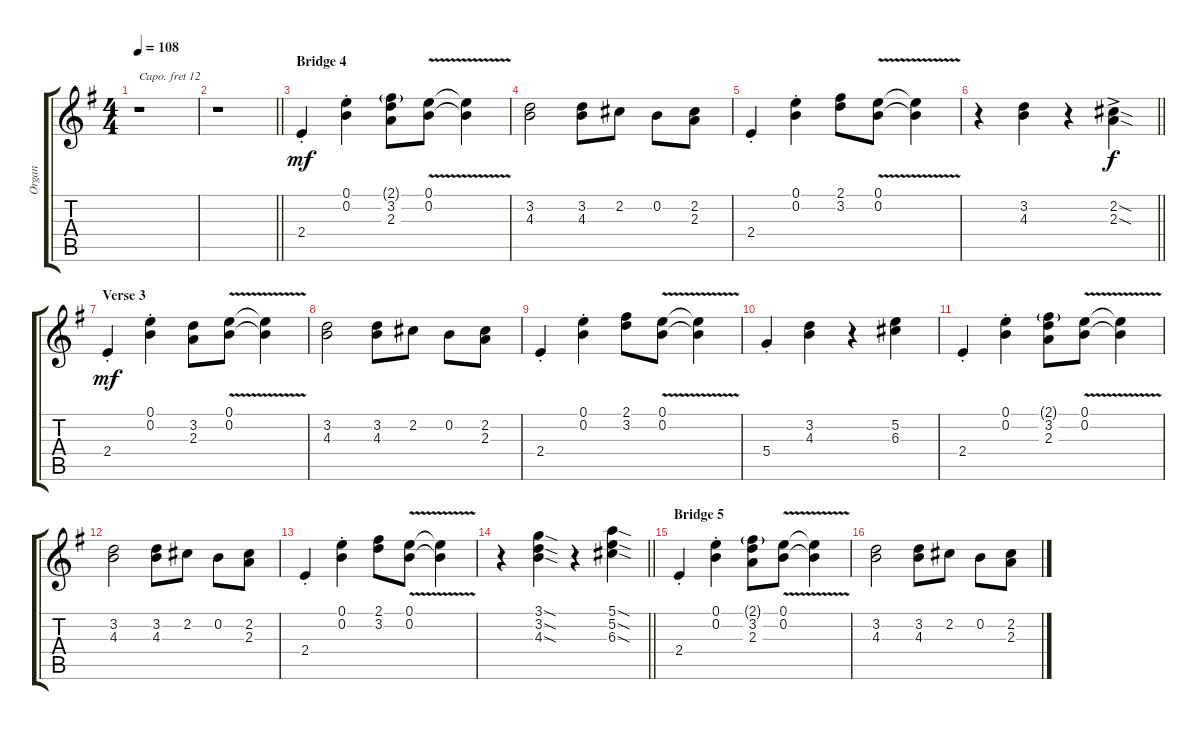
\track ("Organ" "Organ") {instrument rockorgan}
\staff {score tabs}
\capo 12
\tuning (E4 B3 G3 D3 A2 E2) {hide}
\ts (4 4)
\tempo 108
\clef g2
\ks g
r.1{dy mf} |
\barLineRight lightlight
r.1 |
\section ("" "Bridge 4")
2.4{st}.4 (0.1{st} 0.2{st}).4 (2.1{g} 3.2 2.3).8 (0.1{v} 0.2{v}).8 (0.1{v t} 0.2{v t}).4 |
(3.2 4.3).2 (3.2 4.3).8 2.2.8 0.2.8 (2.2 2.3).8 |
2.4{st}.4 (0.1{st} 0.2{st}).4 (2.1 3.2).8 (0.1{v} 0.2{v}).8 (0.1{v t} 0.2{v t}).4 |
\barLineRight lightlight
r.4 (3.2 4.3).4 r.4 (2.2{sod ac} 2.3{sod ac}).4{dy f} |
\section ("" "Verse 3")
2.4{st}.4{dy mf} (0.1{st} 0.2{st}).4 (3.2 2.3).8 (0.1{v} 0.2{v}).8 (0.1{v t} 0.2{v t}).4 |
(3.2 4.3).2 (3.2 4.3).8 2.2.8 0.2.8 (2.2 2.3).8 |
2.4{st}.4 (0.1{st} 0.2{st}).4 (2.1 3.2).8 (0.1{v} 0.2{v}).8 (0.1{v t} 0.2{v t}).4 |
5.4{st}.4 (3.2 4.3).4 r.4 (5.2 6.3).4 |
2.4{st}.4 (0.1{st} 0.2{st}).4 (2.1{g} 3.2 2.3).8 (0.1{v} 0.2{v}).8 (0.1{v t} 0.2{v t}).4 |
(3.2 4.3).2 (3.2 4.3).8 2.2.8 0.2.8 (2.2 2.3).8 |
2.4{st}.4 (0.1{st} 0.2{st}).4 (2.1 3.2).8 (0.1{v} 0.2{v}).8 (0.1{v t} 0.2{v t}).4 |
\barLineRight lightlight
r.4 (3.1{sod} 3.2{sod} 4.3{sod}).4 r.4 (5.1{sod} 5.2{sod} 6.3{sod}).4 |
\section ("" "Bridge 5")
2.4{st}.4 (0.1{st} 0.2{st}).4 (2.1{g} 3.2 2.3).8 (0.1{v} 0.2{v}).8 (0.1{v t} 0.2{v t}).4 |
(3.2 4.3).2 (3.2 4.3).8 2.2.8 0.2.8 (2.2 2.3).8
